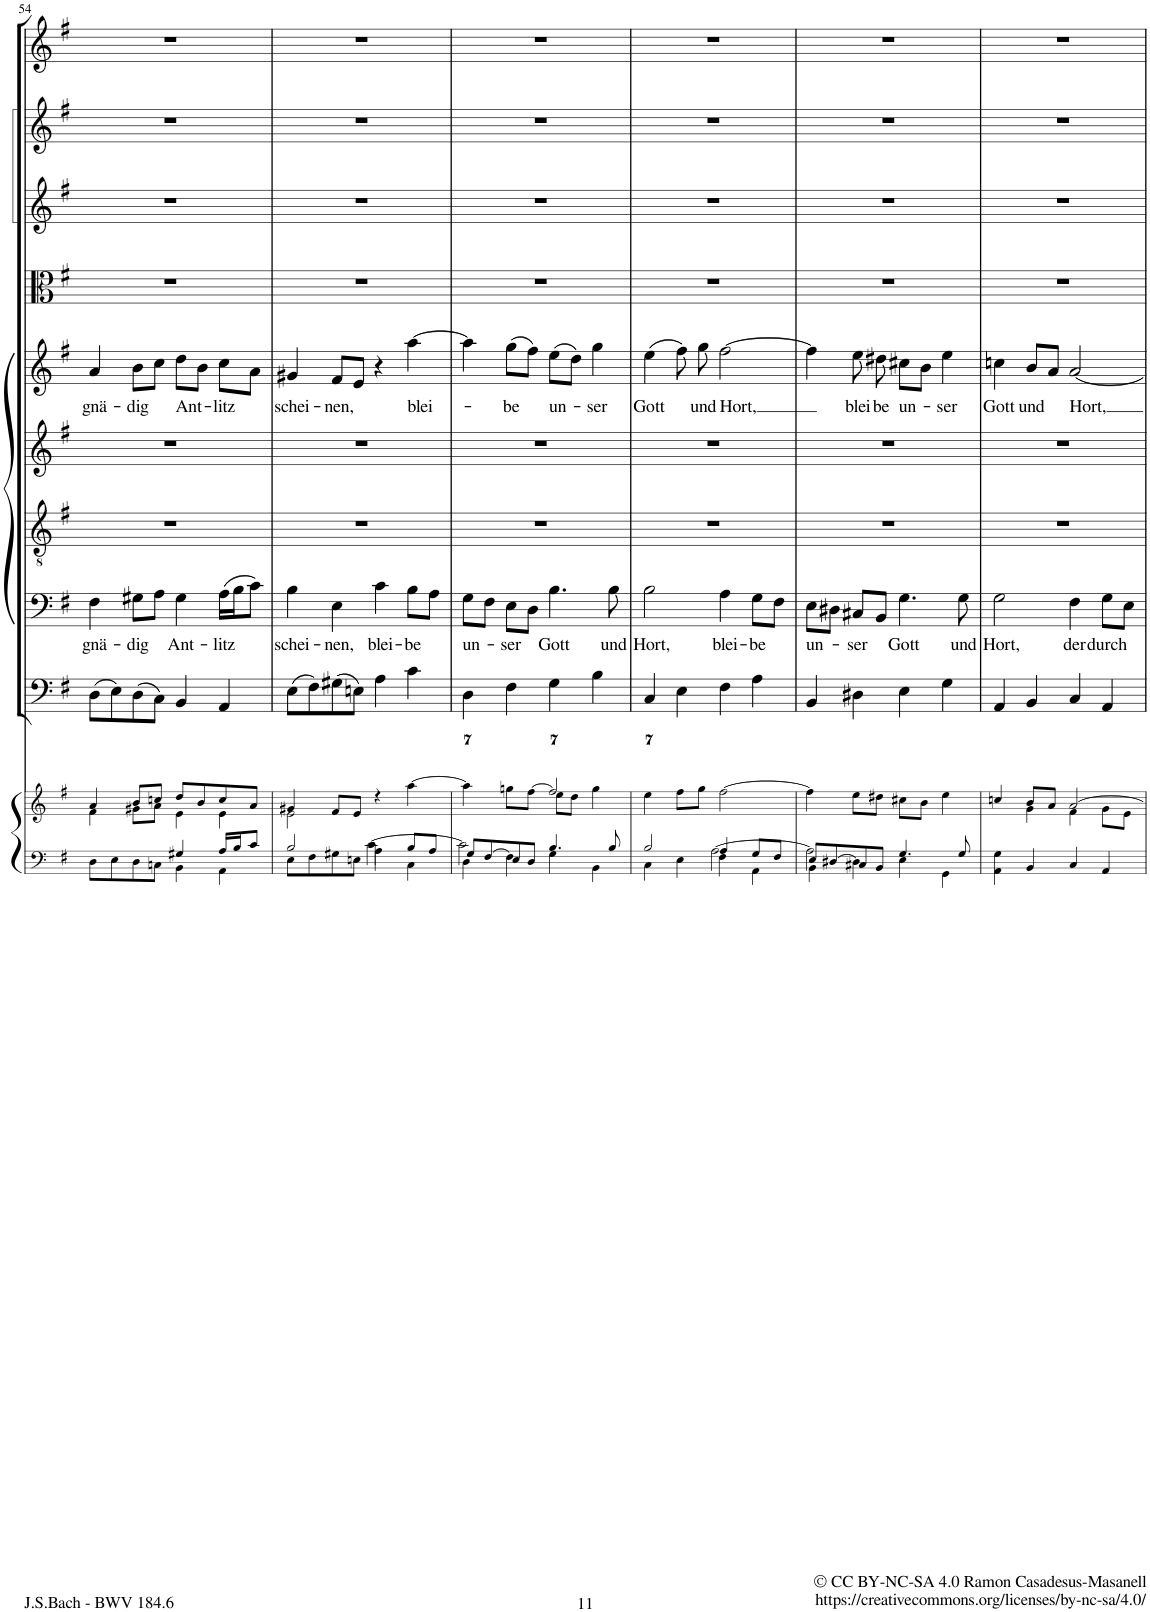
**kern	**kern	**kern	**kern	**text	**kern	**kern	**kern	**text	**kern	**kern	**kern	**kern
*part10	*part10	*part9	*part8	*part8	*part7	*part6	*part5	*part5	*part4	*part3	*part2	*part1
*staff11	*staff10	*staff9	*staff8	*staff8	*staff7	*staff6	*staff5	*staff5	*staff4	*staff3	*staff2	*staff1
*I"Piano reduction	*	*I"Continuo	*I"Basso	*	*I"Tenore	*I"Alto	*I"Soprano	*	*I"Viola	*I"Violino II	*I"Violino I	*I"Flauto traverso I.II.
*I'Pno	*	*	*	*	*	*	*	*	*I'Vla	*I'Vln	*I'Vln	*I'Fl
!!LO:PB:g=z
*clefF4	*clefG2	*clefF4	*clefF4	*	*clefGv2	*clefG2	*clefG2	*	*clefC3	*clefG2	*clefG2	*clefG2
*k[f#]	*k[f#]	*k[f#]	*k[f#]	*	*k[f#]	*k[f#]	*k[f#]	*	*k[f#]	*k[f#]	*k[f#]	*k[f#]
*M2/2	*M2/2	*M2/2	*M2/2	*	*M2/2	*M2/2	*M2/2	*	*M2/2	*M2/2	*M2/2	*M2/2
*met(c|)	*met(c|)	*met(c|)	*met(c|)	*	*met(c|)	*met(c|)	*met(c|)	*	*met(c|)	*met(c|)	*met(c|)	*met(c|)
=54	=54	=54	=54	=54	=54	=54	=54	=54	=54	=54	=54	=54
*^	*^	*	*	*	*	*	*	*	*	*	*	*
!	!	!	!	!	!	!LO:LY:b	!	!	!	!LO:LY:b	!	!	!	!
2ryy	8D\L	4a/	4f#\	(8D\L	4F#\	gnä-	1r	1r	4a/	gnä-	1r	1r	1r	1r
.	8E\	.	.	8E\)	.	.	.	.	.	.	.	.	.	.
!	!	!	!	!	!	!LO:LY:b	!	!	!	!LO:LY:b	!	!	!	!
.	8D\	8b/L	8g#X\L	(8D\	8G#X\L	-dig	.	.	8b\L	-dig	.	.	.	.
.	8Cn\J	8ccn/J	8a\J	8C\J)	8A\J	.	.	.	8cc\J	.	.	.	.	.
!	!	!	!	!	!	!LO:LY:b	!	!	!	!LO:LY:b	!	!	!	!
4G#X/	4BB\	8dd/L	4e\	4BB/	4G#\	Ant-	.	.	8dd\L	Ant-	.	.	.	.
.	.	8b/	.	.	.	.	.	.	8b\J	.	.	.	.	.
!	!	!	!	!	!	!LO:LY:b	!	!	!	!LO:LY:b	!	!	!	!
16A/LL	4AA\	8cc/	4e\	4AA/	(16A\LL	-litz	.	.	8cc\L	-litz	.	.	.	.
16B/J	.	.	.	.	16B\J	.	.	.	.	.	.	.	.	.
8c/J	.	8a/J	.	.	8c\J)	.	.	.	8a\J	.	.	.	.	.
=55	=55	=55	=55	=55	=55	=55	=55	=55	=55	=55	=55	=55	=55	=55
*	*^	*	*	*	*	*	*	*	*	*	*	*	*	*
!	!	!	!	!	!	!	!LO:LY:b	!	!	!	!LO:LY:b	!	!	!	!
2ryy	2B/	8E\L	4g#X/	2e\	(8E\L	4B\	schei-	1r	1r	4g#X/	schei-	1r	1r	1r	1r
.	.	8F#\	.	.	8F#\)	.	.	.	.	.	.	.	.	.	.
!	!	!	!	!	!	!	!LO:LY:b	!	!	!	!LO:LY:b	!	!	!	!
.	.	8G#X\	8f#/L	.	(8G#X\	4E\	-nen,	.	.	8f#/L	-nen,	.	.	.	.
.	.	8En\J	8e/J	.	8En\J)	.	.	.	.	8e/J	.	.	.	.	.
!	!	!	!	!	!	!	!LO:LY:b	!	!	!	!	!	!	!	!
4c\	[>2c\	4A\	4r	2ryy	4A\	4c\	blei-	.	.	4r	.	.	.	.	.
!	!	!	!	!	!	!	!LO:LY:b	!	!	!	!LO:LY:b	!	!	!	!
8B/L	.	4C\	[>4aa\	.	4c\	8B\L	-be	.	.	[4aa\	blei-	.	.	.	.
8A/J	.	.	.	.	.	8A\J	.	.	.	.	.	.	.	.	.
=56	=56	=56	=56	=56	=56	=56	=56	=56	=56	=56	=56	=56	=56	=56	=56
!	!	!	!	!	!	!	!LO:LY:b	!	!	!	!	!	!	!	!
2c\]	8G/L	4D\	4aa\]	2ryy	4D\	8G\L	un-	1r	1r	4aa\]	.	1r	1r	1r	1r
.	[8F#/	.	.	.	.	8F#\J	.	.	.	.	.	.	.	.	.
!	!	!	!	!	!	!	!LO:LY:b	!	!	!	!LO:LY:b	!	!	!	!
.	8E/	4F#\]	8ggn\L	.	4F#\	8E\L	-ser	.	.	(8gg\L	-be	.	.	.	.
.	8D/J	.	[>8ff#\J	.	.	8D\J	.	.	.	8ff#\J)	.	.	.	.	.
!	!	!	!	!	!	!	!LO:LY:b	!	!	!	!LO:LY:b	!	!	!	!
2ryy	4.B/	4G\	2ff#/]	8ee\L	4G\	4.B\	Gott	.	.	(8ee\L	un-	.	.	.	.
.	.	.	.	8dd\J	.	.	.	.	.	8dd\J)	.	.	.	.	.
!	!	!	!	!	!	!	!	!	!	!	!LO:LY:b	!	!	!	!
.	.	4BB\	.	4gg\	4B\	.	.	.	.	4gg\	-ser	.	.	.	.
!	!	!	!	!	!	!	!LO:LY:b	!	!	!	!	!	!	!	!
.	8B/	.	.	.	.	8B\	und	.	.	.	.	.	.	.	.
*	*	*	*v	*v	*	*	*	*	*	*	*	*	*	*	*
=57	=57	=57	=57	=57	=57	=57	=57	=57	=57	=57	=57	=57	=57	=57
!	!	!	!	!	!	!LO:LY:b	!	!	!	!LO:LY:b	!	!	!	!
2B/	4C\	2ryy	4ee\	4C/	2B\	Hort,	1r	1r	(4ee\	Gott	1r	1r	1r	1r
.	4E\	.	8ff#\L	4E\	.	.	.	.	8ff#\)	.	.	.	.	.
!	!	!	!	!	!	!	!	!	!	!LO:LY:b	!	!	!	!
.	.	.	8gg\J	.	.	.	.	.	8gg\	und	.	.	.	.
!	!	!	!	!	!	!LO:LY:b	!	!	!	!LO:LY:b	!	!	!	!
4A/	4F#\	[>2A\	[2ff#\	4F#\	4A\	blei-	.	.	[2ff#\	Hort,	.	.	.	.
!	!	!	!	!	!	!LO:LY:b	!	!	!	!	!	!	!	!
8G/L	4AA\	.	.	4A\	8G\L	-be	.	.	.	.	.	.	.	.
8F#/J	.	.	.	.	8F#\J	.	.	.	.	.	.	.	.	.
=58	=58	=58	=58	=58	=58	=58	=58	=58	=58	=58	=58	=58	=58	=58
!	!	!	!	!	!	!LO:LY:b	!	!	!	!	!	!	!	!
8E/L	4BB\	2A\]	4ff#\]	4BB/	8E\L	un-	1r	1r	4ff#\]	.	1r	1r	1r	1r
[8D#X/	.	.	.	.	8D#X\J	.	.	.	.	.	.	.	.	.
!	!	!	!	!	!	!LO:LY:b	!	!	!	!LO:LY:b	!	!	!	!
8C#X/	4D#\]	.	8ee\L	4D#X\	8C#X/L	-ser	.	.	8ee\	blei-	.	.	.	.
!	!	!	!	!	!	!	!	!	!	!LO:LY:b	!	!	!	!
8BB/J	.	.	8dd#X\J	.	8BB/J	.	.	.	8dd#X\	-be	.	.	.	.
!	!	!	!	!	!	!LO:LY:b	!	!	!	!LO:LY:b	!	!	!	!
4.G/	4E\	2ryy	8cc#X\L	4E\	4.G\	Gott	.	.	8cc#X\L	un-	.	.	.	.
.	.	.	8b\J	.	.	.	.	.	8b\J	.	.	.	.	.
!	!	!	!	!	!	!	!	!	!	!LO:LY:b	!	!	!	!
.	4GG\	.	4ee\	4G\	.	.	.	.	4ee\	-ser	.	.	.	.
!	!	!	!	!	!	!LO:LY:b	!	!	!	!	!	!	!	!
8G/	.	.	.	.	8G\	und	.	.	.	.	.	.	.	.
*	*v	*v	*	*	*	*	*	*	*	*	*	*	*	*
=59	=59	=59	=59	=59	=59	=59	=59	=59	=59	=59	=59	=59	=59
*	*	*^	*	*	*	*	*	*	*	*	*	*	*
!	!	!	!	!	!	!LO:LY:b	!	!	!	!LO:LY:b	!	!	!	!
4G\	4AA\	4ccn/	4ryy	4AA/	2G\	Hort,	1r	1r	4ccn\	Gott	1r	1r	1r	1r
!	!	!	!	!	!	!	!	!	!	!LO:LY:b	!	!	!	!
2.ryy	4BB/	8b/L	4g\	4BB/	.	.	.	.	8b/L	und	.	.	.	.
.	.	8a/J	.	.	.	.	.	.	8a/J	.	.	.	.	.
!	!	!	!	!	!	!LO:LY:b	!	!	!	!LO:LY:b	!	!	!	!
.	4C/	[2a/	4f#\	4C/	4F#\	der	.	.	[2a/	Hort,	.	.	.	.
!	!	!	!	!	!	!LO:LY:b	!	!	!	!	!	!	!	!
.	4AA/	.	8g\L	4AA/	8G\L	durch	.	.	.	.	.	.	.	.
.	.	.	8e\J	.	8E\J	.	.	.	.	.	.	.	.	.
*v	*v	*	*	*	*	*	*	*	*	*	*	*	*	*
*	*v	*v	*	*	*	*	*	*	*	*	*	*	*
=	=	=	=	=	=	=	=	=	=	=	=	=
*-	*-	*-	*-	*-	*-	*-	*-	*-	*-	*-	*-	*-
